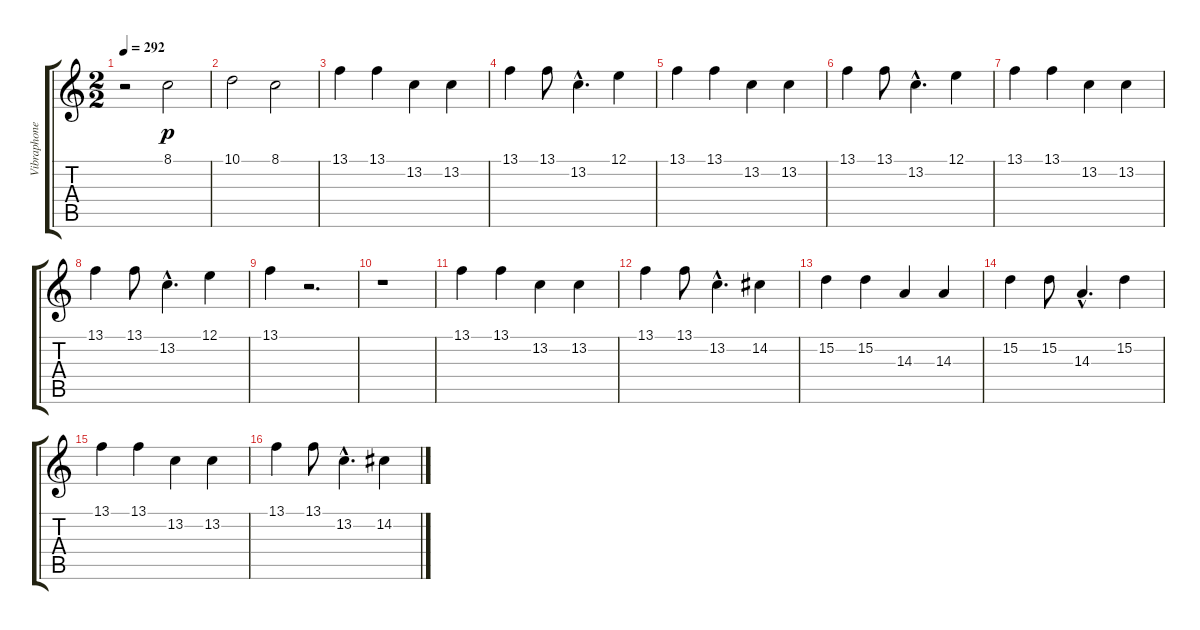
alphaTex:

\track ("Vibraphone" "Vibraphone") {instrument vibraphone}
\staff {score tabs}
\tuning (E4 B3 G3 D3 A2 E2) {hide}
\ts (2 2)
\tempo 292
\clef g2
\ks c
r.2{dy p instrument vibraphone} 8.1.2 |
10.1.2 8.1.2 |
13.1.4 13.1.4 13.2.4 13.2.4 |
13.1.4 13.1.8 13.2{hac}.4{d} 12.1.4 |
13.1.4 13.1.4 13.2.4 13.2.4 |
13.1.4 13.1.8 13.2{hac}.4{d} 12.1.4 |
13.1.4 13.1.4 13.2.4 13.2.4 |
13.1.4 13.1.8 13.2{hac}.4{d} 12.1.4 |
13.1.4 r.2{d} |
r.1 |
13.1.4 13.1.4 13.2.4 13.2.4 |
13.1.4 13.1.8 13.2{hac}.4{d} 14.2.4 |
15.2.4 15.2.4 14.3.4 14.3.4 |
15.2.4 15.2.8 14.3{hac}.4{d} 15.2.4 |
13.1.4 13.1.4 13.2.4 13.2.4 |
13.1.4 13.1.8 13.2{hac}.4{d} 14.2.4
